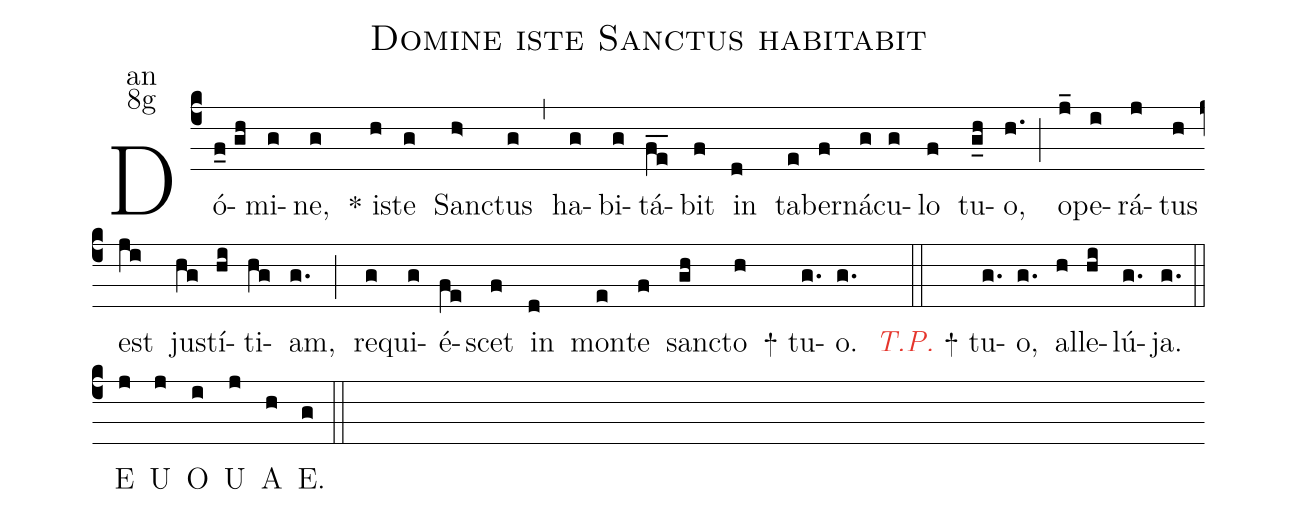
name:Domine iste Sanctus habitabit;
office-part:an;
mode:8g;
%%
(c4) Dó(f_0//gh)mi(g)ne,(g) <sp>*</sp> i(h)ste(g) San(h>)ctus(g) (,)
ha(g)bi(g)tá(fe__)bit(f) in(d) ta(e)ber(f)ná(g)cu(g)lo(f) tu(g_h)o,(h.) (;)
o(j_)pe(i)rá(j)tus(h) est(ji) ju(hg)stí(hi)ti(hg)am,(g.) (;)
re(g)qui(g)é(fe)scet(f) in(d) mon(e)te(f) san(gh)cto(h) <sp>+</sp> tu(g.)o.(g.) (::)
<c><i>T.P.</i></c> <sp>+</sp> t{u}(g.)o,(g.) al(h)le(hi)lú(g.)ja.(g.) (::)
<eu> E(j) U(j) O(i) U(j) A(h) E.(g) </eu> (::)
